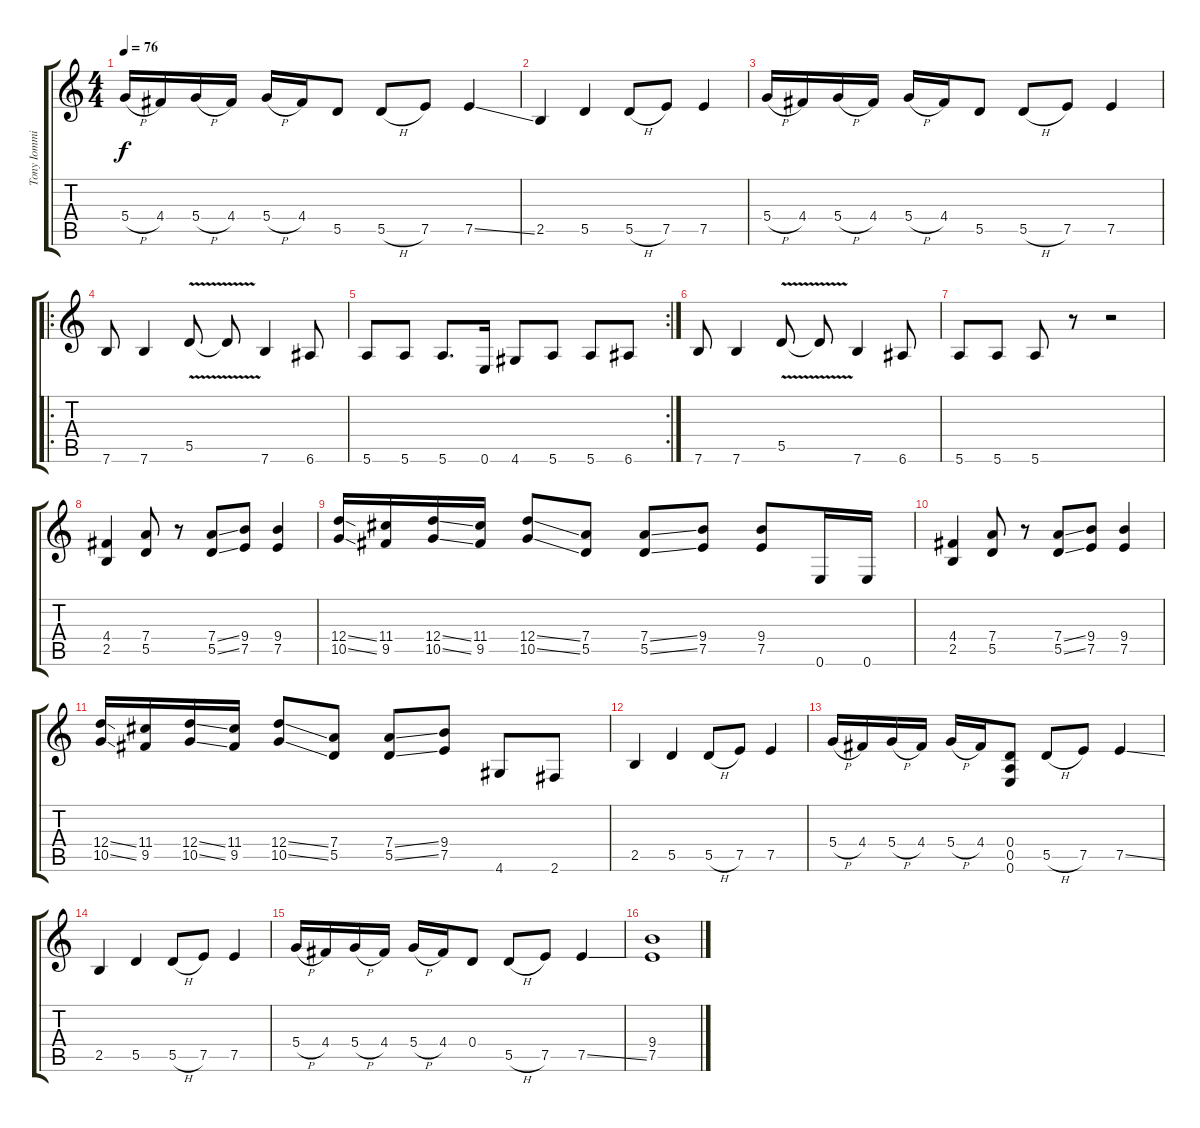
\track ("Tony Iommi" "Tony Iommi") {instrument distortionguitar}
\staff {score tabs}
\tuning (E4 B3 G3 D3 A2 E2) {hide}
\ts (4 4)
\tempo 76
\clef g2
\ks c
5.4{h}.16{dy f} 4.4.16 5.4{h}.16 4.4.16 5.4{h}.16 4.4.16 5.5.8 5.5{h}.8 7.5.8 7.5{ss}.4 |
2.5.4 5.5.4 5.5{h}.8 7.5.8 7.5.4 |
5.4{h}.16 4.4.16 5.4{h}.16 4.4.16 5.4{h}.16 4.4.16 5.5.8 5.5{h}.8 7.5.8 7.5.4 |
\ro
7.6.8 7.6.4 5.5{v}.8 5.5{t}.8 7.6.4 6.6.8 |
\rc 2
5.6.8 5.6.8 5.6.8{d} 0.6.16 4.6.8 5.6.8 5.6.8 6.6.8 |
7.6.8 7.6.4 5.5{v}.8 5.5{t}.8 7.6.4 6.6.8 |
5.6.8 5.6.8 5.6.8 r.8 r.2 |
(4.4 2.5).4 (7.4 5.5).8 r.8 (7.4{ss} 5.5{ss}).8 (9.4 7.5).8 (9.4 7.5).4 |
(12.4{ss} 10.5{ss}).16 (11.4 9.5).16 (12.4{ss} 10.5{ss}).16 (11.4 9.5).16 (12.4{ss} 10.5{ss}).8 (7.4 5.5).8 (7.4{ss} 5.5{ss}).8 (9.4 7.5).8 (9.4 7.5).8 0.6.16 0.6.16 |
(4.4 2.5).4 (7.4 5.5).8 r.8 (7.4{ss} 5.5{ss}).8 (9.4 7.5).8 (9.4 7.5).4 |
(12.4{ss} 10.5{ss}).16 (11.4 9.5).16 (12.4{ss} 10.5{ss}).16 (11.4 9.5).16 (12.4{ss} 10.5{ss}).8 (7.4 5.5).8 (7.4{ss} 5.5{ss}).8 (9.4 7.5).8 4.6.8 2.6.8 |
2.5.4 5.5.4 5.5{h}.8 7.5.8 7.5.4 |
5.4{h}.16 4.4.16 5.4{h}.16 4.4.16 5.4{h}.16 4.4.16 (0.4 0.5 0.6).8 5.5{h}.8 7.5.8 7.5{ss}.4 |
2.5.4 5.5.4 5.5{h}.8 7.5.8 7.5.4 |
5.4{h}.16 4.4.16 5.4{h}.16 4.4.16 5.4{h}.16 4.4.16 0.4.8 5.5{h}.8 7.5.8 7.5{ss}.4 |
(9.4 7.5).1
